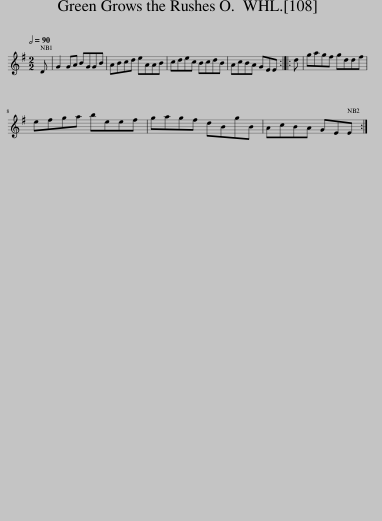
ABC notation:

X:1
L:1/8
Q:1/2=90
M:2/2
I:linebreak $
K:Emin
V:1 treble
V:1
 D | G2 GA BGGB | ABcd eAAB | cdec BcdB | AcBA GEE :: %5
 d | gagf gddf |$ efga beef | gagf dBgB | AcBA GEE :| %10
